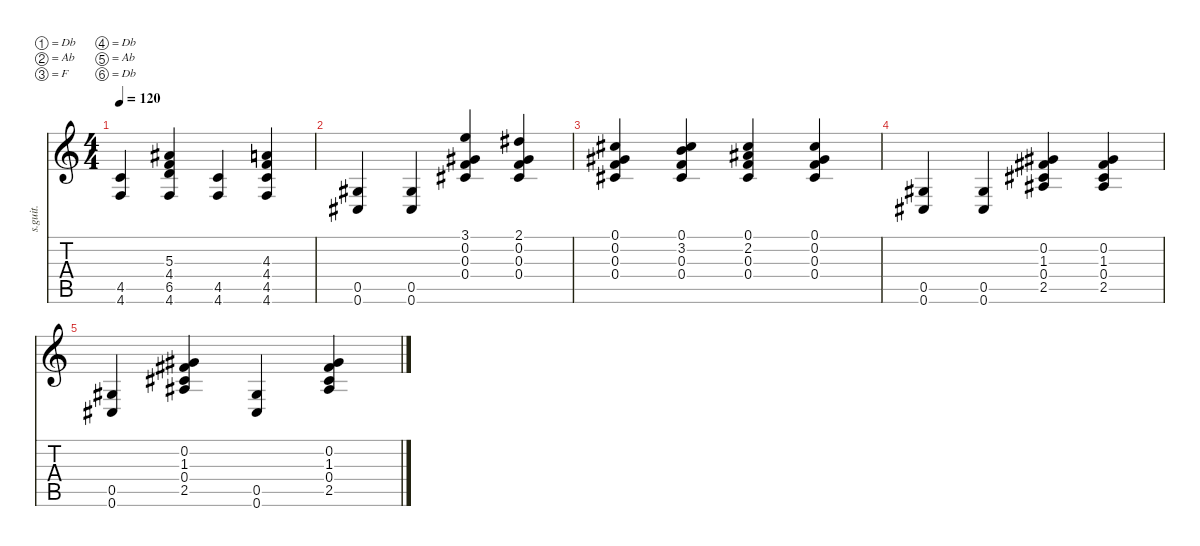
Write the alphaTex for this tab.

\defaultSystemsLayout 4
\hideDynamics
\bracketExtendMode nobrackets
\otherSystemsTrackNameOrientation horizontal
\track ("Steel Guitar" "s.guit.") {instrument acousticguitarsteel}
\staff {score tabs}
\tuning (Db4 Ab3 F3 Db3 Ab2 Db2)
\ts (4 4)
\tempo 120
\clef g2
\ks c
(4.6 4.5).4{dy mf beam Up} (5.3{acc #} 6.5 4.6 4.4).4{beam Up} (4.6 4.5).4{beam Up} (4.6 4.5 4.4 4.3).4{beam Up} |
(0.6{acc #} 0.5{acc #}).4{beam Up} (0.6{acc #} 0.5{acc #}).4{beam Up} (0.4{acc #} 3.1 0.3 0.2{acc #}).4{beam Up} (2.1{acc #} 0.2{acc #} 0.3 0.4{acc #}).4{beam Up} |
(0.1{acc #} 0.4{acc #} 0.3 0.2{acc #}).4{beam Up} (3.2 0.1{acc #} 0.3 0.4{acc #}).4{beam Up} (2.2{acc #} 0.1{acc #} 0.3 0.4{acc #}).4{beam Up} (0.2{acc #} 0.1{acc #} 0.3 0.4{acc #}).4{beam Up} |
(0.6{acc #} 0.5{acc #}).4{beam Up} (0.6{acc #} 0.5{acc #}).4{beam Up} (1.3{acc #} 2.5{acc #} 0.4{acc #} 0.2{acc #}).4{beam Up} (1.3{acc #} 0.4{acc #} 2.5{acc #} 0.2{acc #}).4{beam Up} |
(0.6{acc #} 0.5{acc #}).4{beam Up} (1.3{acc #} 0.4{acc #} 2.5{acc #} 0.2{acc #}).4{beam Up} (0.6{acc #} 0.5{acc #}).4{beam Up} (1.3{acc #} 0.4{acc #} 2.5{acc #} 0.2{acc #}).4{beam Up}
